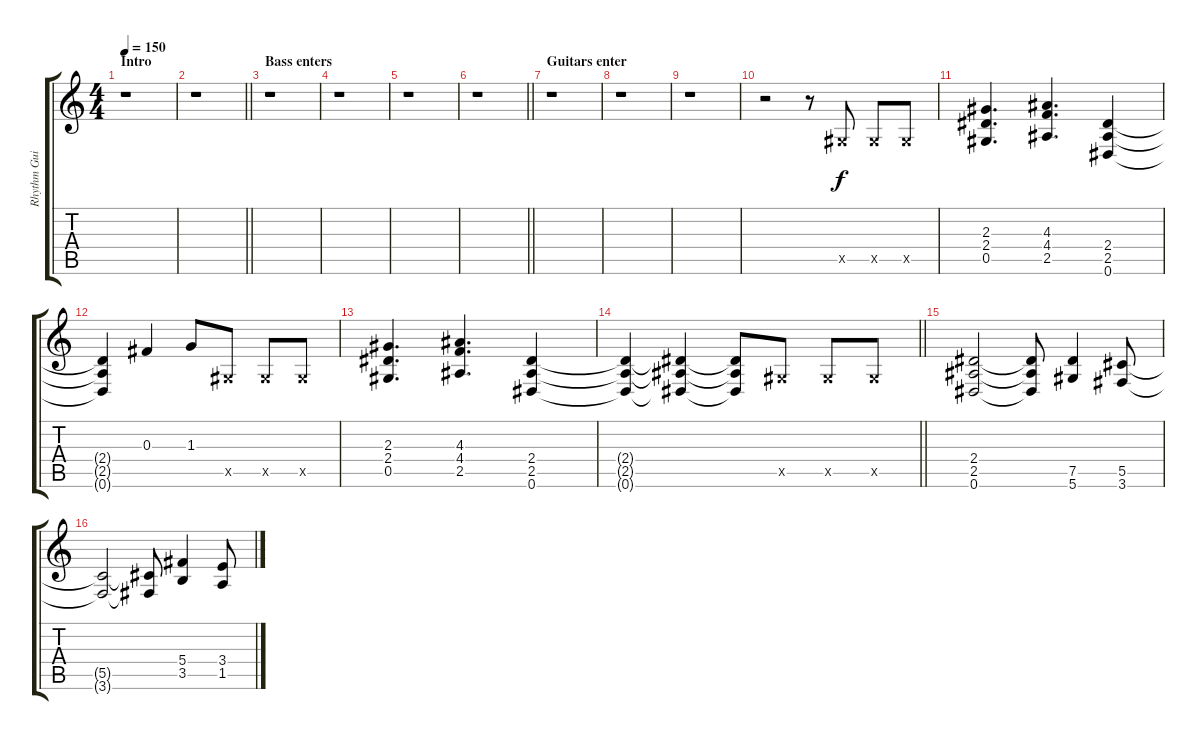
\track ("Rhythm Guitar II" "Rhythm Gui") {instrument distortionguitar}
\staff {score tabs}
\tuning (Eb4 Bb3 Gb3 Db3 Ab2 Eb2) {hide}
\ts (4 4)
\section ("" "Intro")
\tempo 150
\clef g2
\ks c
r.1{dy f instrument distortionguitar} |
\barLineRight lightlight
r.1 |
\section ("" "Bass enters")
r.1 |
r.1 |
r.1 |
\barLineRight lightlight
r.1 |
\section ("" "Guitars enter")
r.1 |
r.1 |
r.1 |
r.2 r.8 0.5{x}.8 0.5{x}.8 0.5{x}.8 |
(2.3 2.4 0.5).4{d} (4.3 4.4 2.5).4{d} (2.4 2.5 0.6).4 |
(2.4{t} 2.5{t} 0.6{t}).4 0.3.4 1.3.8 0.5{x}.8 0.5{x}.8 0.5{x}.8 |
(2.3 2.4 0.5).4{d} (4.3 4.4 2.5).4{d} (2.4 2.5 0.6).4 |
\barLineRight lightlight
(2.4{t} 2.5{t} 0.6{t}).4 (2.4{t} 2.5{t} 0.6{t}).4 (2.4{t} 2.5{t} 0.6{t}).8 0.5{x}.8 0.5{x}.8 0.5{x}.8 |
\section ("" "")
(2.4 2.5 0.6).2 (2.4{t} 2.5{t} 0.6{t}).8 (7.5 5.6).4 (5.5 3.6).8 |
(5.5{t} 3.6{t}).2 (5.5{t} 3.6{t}).8 (5.4 3.5).4 (3.4 1.5).8
